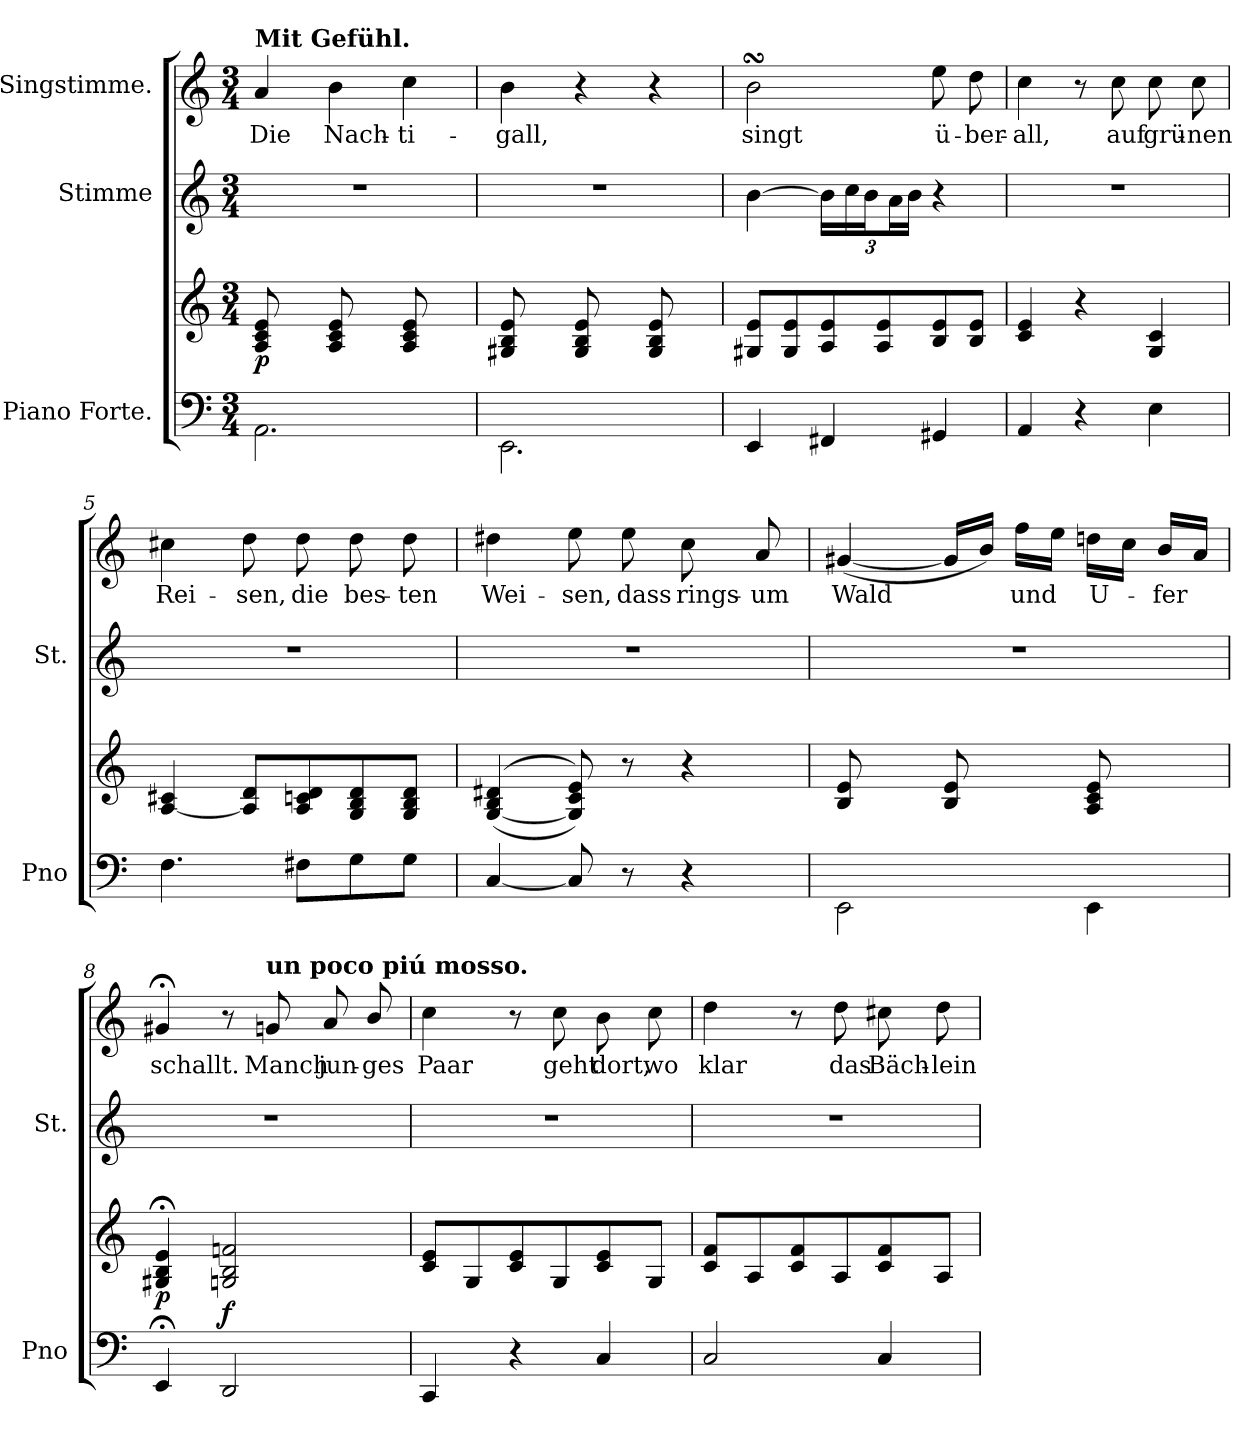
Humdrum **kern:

**kern	**kern	**dynam	**kern	**kern	**text
*part3	*part3	*part3	*part2	*part1	*part1
*staff4	*staff3	*staff3/4	*staff2	*staff1	*staff1
*I"Piano Forte.	*	*	*I"Stimme	*I"Singstimme.	*
*I'Pno	*	*	*I'St.	*	*
*clefF4	*clefG2	*	*clefG2	*clefG2	*
*k[]	*k[]	*	*k[]	*k[]	*
*M3/4	*M3/4	*	*M3/4	*M3/4	*
=1	=1	=1	=1	=1	=1
*^	*	*	*	*	*
!	!	!	!	!	!LO:TX:a:B:t=Mit Gefühl.	!
!	!	!	!LO:DY:b	!	!	!LO:LY:b
8ryy	2.AA\	8A/ 8c/ 8e/L	p	2.r	4a/	Die
8E/	.	8ryy	.	.	.	.
!	!	!	!	!	!	!LO:LY:b
8ryy	.	8A/ 8c/ 8e/	.	.	4b\	Nach-
8E/	.	8ryy	.	.	.	.
!	!	!	!	!	!	!LO:LY:b
8ryy	.	8A/ 8c/ 8e/	.	.	4cc\	-ti-
8E/J	.	8ryy	.	.	.	.
=2	=2	=2	=2	=2	=2	=2
!	!	!	!	!	!	!LO:LY:b
8ryy	2.EE\	8G#X/ 8B/ 8e/L	.	2.r	4b\	-gall,
8E/	.	8ryy	.	.	.	.
8ryy	.	8G#/ 8B/ 8e/	.	.	4r	.
8E/	.	8ryy	.	.	.	.
8ryy	.	8G#/ 8B/ 8e/	.	.	4r	.
8E/J	.	8ryy	.	.	.	.
*v	*v	*	*	*	*	*
=3	=3	=3	=3	=3	=3
!	!	!	!	!	!LO:LY:b
4EE/	8G#X/ 8e/L	.	[4b\	2bsSsS\	singt
.	8G#/ 8e/	.	.	.	.
4FF#X/	8A/ 8e/	.	16b\LL]	.	.
*	*	*	*Xbrackettup	*	*
.	.	.	24cc\	.	.
.	.	.	24b\J	.	.
.	8A/ 8e/	.	.	.	.
.	.	.	24a\L	.	.
.	.	.	16b\JJ	.	.
!	!	!	!	!	!LO:LY:b
4GG#X/	8B/ 8e/	.	4r	8ee\	ü-
!	!	!	!	!	!LO:LY:b
.	8B/ 8e/J	.	.	8dd\	-ber-
=4	=4	=4	=4	=4	=4
!	!	!	!	!	!LO:LY:b
4AA/	4c/ 4e/	.	2.r	4cc\	-all,
4r	4r	.	.	8r	.
!	!	!	!	!	!LO:LY:b
.	.	.	.	8cc\	auf
!	!	!	!	!	!LO:LY:b
4E\	4G/ 4c/	.	.	8cc\	grü-
!	!	!	!	!	!LO:LY:b
.	.	.	.	8cc\	-nen
=5	=5	=5	=5	=5	=5
!	!	!	!	!	!LO:LY:b
4.F\	[4A/ 4c#X/	.	2.r	4cc#X\	Rei-
!	!	!	!	!	!LO:LY:b
.	8A/] 8d/L	.	.	8dd\	-sen,
!	!	!	!	!	!LO:LY:b
8F#X\L	8A/ 8cn/ 8d/	.	.	8dd\	die
!	!	!	!	!	!LO:LY:b
8G\	8G/ 8B/ 8d/	.	.	8dd\	bes-
!	!	!	!	!	!LO:LY:b
8G\J	8G/ 8B/ 8d/J	.	.	8dd\	-ten
=6	=6	=6	=6	=6	=6
!	!	!	!	!	!LO:LY:b
[4C/	(>(>[4G/ 4B/ 4d#X/	.	2.r	4dd#X\	Wei-
!	!	!	!	!	!LO:LY:b
8C/]	8G/] 8c/ 8e/))	.	.	8ee\	-sen,
!	!	!	!	!	!LO:LY:b
8r	8r	.	.	8ee\	dass
!	!	!	!	!	!LO:LY:b
4r	4r	.	.	8cc\	rings-
!	!	!	!	!	!LO:LY:b
.	.	.	.	8a/	-um
!!LO:LB:g=z
=7	=7	=7	=7	=7	=7
*^	*	*	*	*	*
!	!	!	!	!	!	!LO:LY:b
8ryy	2EE\	8B/ 8e/L	.	2.r	(<[4g#X/	Wald
8E/	.	8ryy	.	.	.	.
8ryy	.	8B/ 8e/	.	.	16g#/LL]	.
.	.	.	.	.	16b/JJ)	.
!	!	!	!	!	!	!LO:LY:b
8E/J	.	8ryy	.	.	16ff\LL	und
.	.	.	.	.	16ee\JJ	.
!	!	!	!	!	!	!LO:LY:b
8ryy	4EE\	8A/ 8c/ 8e/L	.	.	16ddn\LL	U-
.	.	.	.	.	16cc\JJ	.
!	!	!	!	!	!	!LO:LY:b
8E/J	.	8ryy	.	.	16b/LL	-fer
.	.	.	.	.	16a/JJ	.
*v	*v	*	*	*	*	*
=8	=8	=8	=8	=8	=8
!	!	!LO:DY:b	!	!	!LO:LY:b
4EE;/	4G#X/;< 4B/;< 4e/;<	p	2.r	4g#X;</	schallt.
!	!	!LO:DY:b	!	!	!
2DD/	2Gn/ 2B/ 2fn/	f	.	8r	.
!	!	!	!	!LO:TX:a:B:t=un poco piú mosso.	!
!	!	!	!	!	!LO:LY:b
.	.	.	.	8gn/	Manch
!	!	!	!	!	!LO:LY:b
.	.	.	.	8a/	jun-
!	!	!	!	!	!LO:LY:b
.	.	.	.	8b/	-ges
=9	=9	=9	=9	=9	=9
!	!	!	!	!	!LO:LY:b
4CC/	8c/ 8e/L	.	2.r	4cc\	Paar
.	8G/	.	.	.	.
4r	8c/ 8e/	.	.	8r	.
!	!	!	!	!	!LO:LY:b
.	8G/	.	.	8cc\	geht
!	!	!	!	!	!LO:LY:b
4C/	8c/ 8e/	.	.	8b\	dort,
!	!	!	!	!	!LO:LY:b
.	8G/J	.	.	8cc\	wo
=10	=10	=10	=10	=10	=10
!	!	!	!	!	!LO:LY:b
2C/	8c/ 8f/L	.	2.r	4dd\	klar
.	8A/	.	.	.	.
.	8c/ 8f/	.	.	8r	.
!	!	!	!	!	!LO:LY:b
.	8A/	.	.	8dd\	das
!	!	!	!	!	!LO:LY:b
4C/	8c/ 8f/	.	.	8cc#X\	Bäch-
!	!	!	!	!	!LO:LY:b
.	8A/J	.	.	8dd\	-lein
=	=	=	=	=	=
*-	*-	*-	*-	*-	*-
